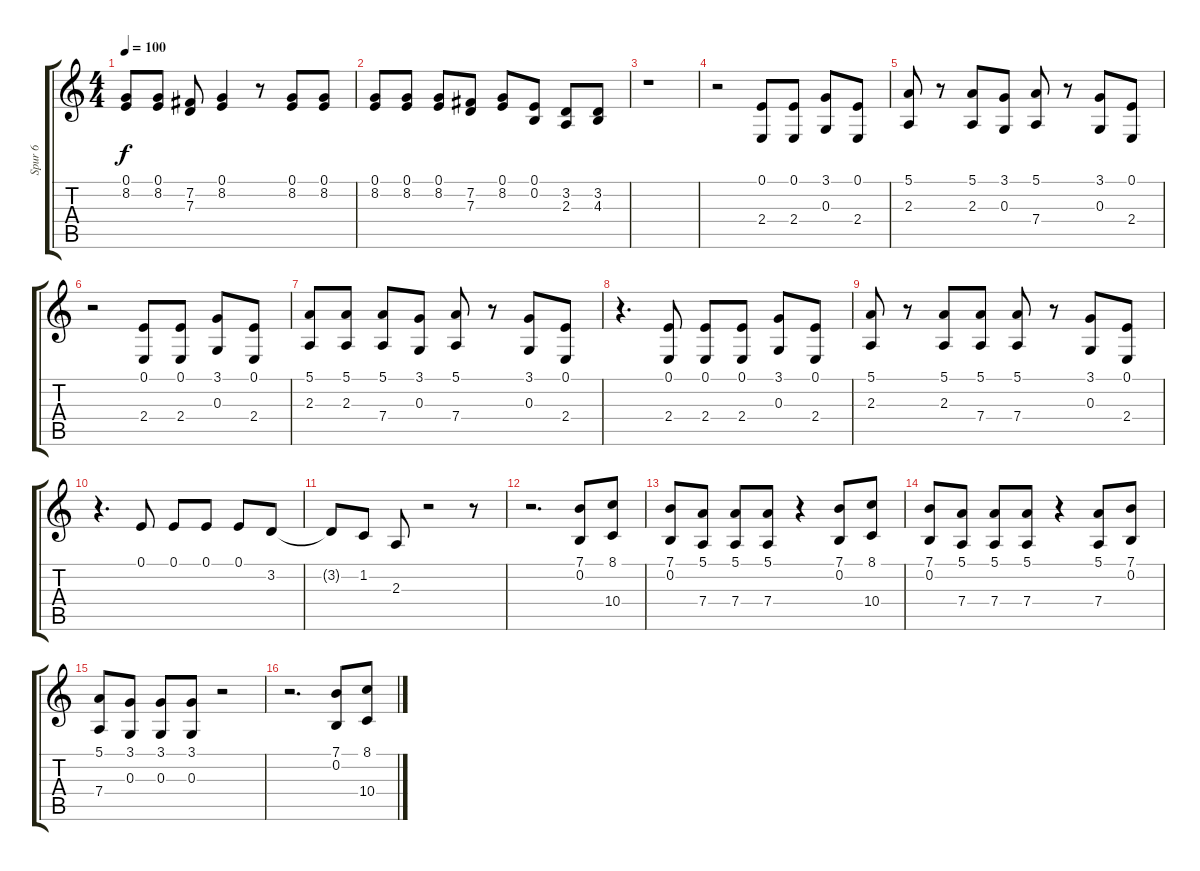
\track ("Spur 6" "Spur 6") {instrument tenorsax}
\staff {score tabs}
\tuning (E4 B3 G3 D3 A2 E2) {hide}
\ts (4 4)
\tempo 100
\clef g2
\ks c
(0.1 8.2).8{dy f} (0.1 8.2).8 (7.2 7.3).8 (0.1 8.2).4 r.8 (0.1 8.2).8 (0.1 8.2).8 |
(0.1 8.2).8 (0.1 8.2).8 (0.1 8.2).8 (7.2 7.3).8 (0.1 8.2).8 (0.1 0.2).8 (3.2 2.3).8 (3.2 4.3).8 |
r.1 |
r.2 (0.1 2.4).8 (0.1 2.4).8 (3.1 0.3).8 (0.1 2.4).8 |
(5.1 2.3).8 r.8 (5.1 2.3).8 (3.1 0.3).8 (5.1 7.4).8 r.8 (3.1 0.3).8 (0.1 2.4).8 |
r.2 (0.1 2.4).8 (0.1 2.4).8 (3.1 0.3).8 (0.1 2.4).8 |
(5.1 2.3).8 (5.1 2.3).8 (5.1 7.4).8 (3.1 0.3).8 (5.1 7.4).8 r.8 (3.1 0.3).8 (0.1 2.4).8 |
r.4{d} (0.1 2.4).8 (0.1 2.4).8 (0.1 2.4).8 (3.1 0.3).8 (0.1 2.4).8 |
(5.1 2.3).8 r.8 (5.1 2.3).8 (5.1 7.4).8 (5.1 7.4).8 r.8 (3.1 0.3).8 (0.1 2.4).8 |
r.4{d} 0.1.8 0.1.8 0.1.8 0.1.8 3.2.8 |
3.2{t}.8 1.2.8 2.3.8 r.2 r.8 |
r.2{d} (7.1 0.2).8 (8.1 10.4).8 |
(7.1 0.2).8 (5.1 7.4).8 (5.1 7.4).8 (5.1 7.4).8 r.4 (7.1 0.2).8 (8.1 10.4).8 |
(7.1 0.2).8 (5.1 7.4).8 (5.1 7.4).8 (5.1 7.4).8 r.4 (5.1 7.4).8 (7.1 0.2).8 |
(5.1 7.4).8 (3.1 0.3).8 (3.1 0.3).8 (3.1 0.3).8 r.2 |
r.2{d} (7.1 0.2).8 (8.1 10.4).8
